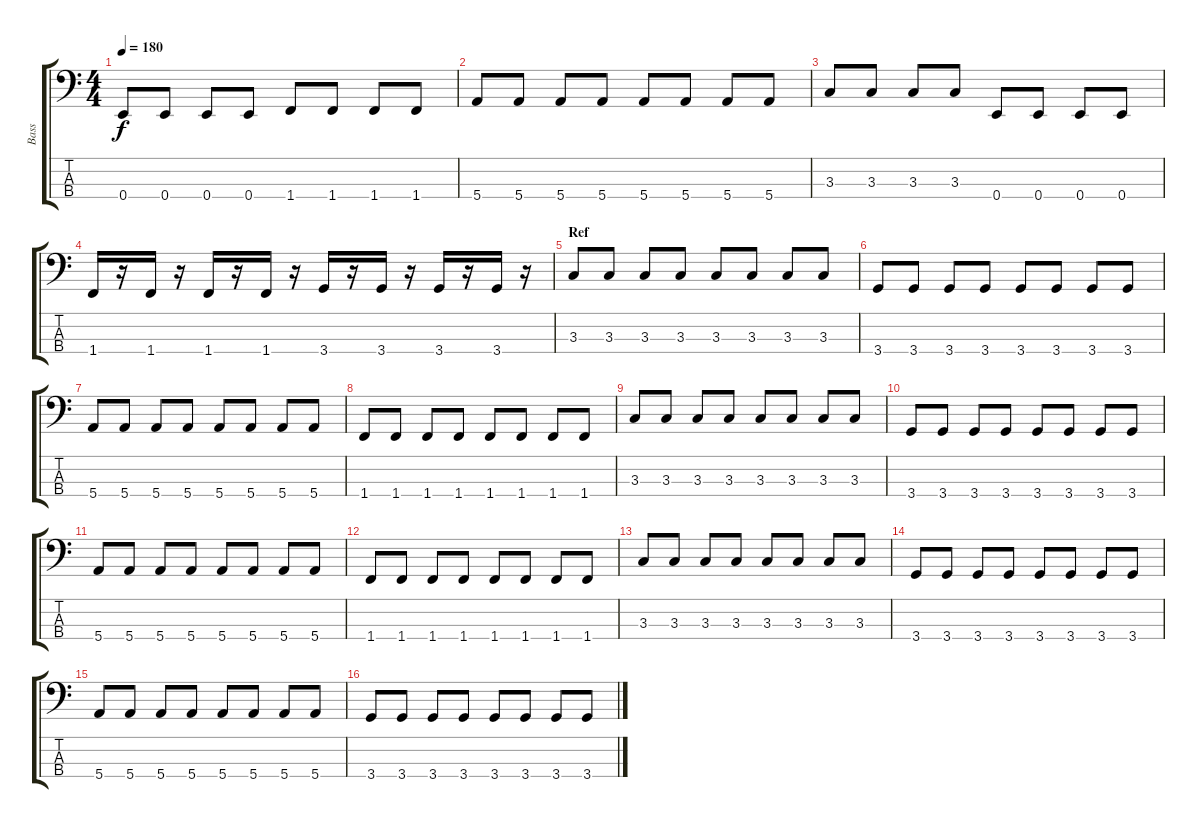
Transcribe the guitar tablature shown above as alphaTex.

\track ("Bass" "Bass") {instrument electricbasspick}
\staff {score tabs}
\tuning (G2 D2 A1 E1) {hide}
\ts (4 4)
\tempo 180
\clef f4
\ks c
0.4.8{dy f} 0.4.8 0.4.8 0.4.8 1.4.8 1.4.8 1.4.8 1.4.8 |
5.4.8 5.4.8 5.4.8 5.4.8 5.4.8 5.4.8 5.4.8 5.4.8 |
3.3.8 3.3.8 3.3.8 3.3.8 0.4.8 0.4.8 0.4.8 0.4.8 |
1.4.16 r.16 1.4.16 r.16 1.4.16 r.16 1.4.16 r.16 3.4.16 r.16 3.4.16 r.16 3.4.16 r.16 3.4.16 r.16 |
\section ("" "Ref")
3.3.8 3.3.8 3.3.8 3.3.8 3.3.8 3.3.8 3.3.8 3.3.8 |
3.4.8 3.4.8 3.4.8 3.4.8 3.4.8 3.4.8 3.4.8 3.4.8 |
5.4.8 5.4.8 5.4.8 5.4.8 5.4.8 5.4.8 5.4.8 5.4.8 |
1.4.8 1.4.8 1.4.8 1.4.8 1.4.8 1.4.8 1.4.8 1.4.8 |
3.3.8 3.3.8 3.3.8 3.3.8 3.3.8 3.3.8 3.3.8 3.3.8 |
3.4.8 3.4.8 3.4.8 3.4.8 3.4.8 3.4.8 3.4.8 3.4.8 |
5.4.8 5.4.8 5.4.8 5.4.8 5.4.8 5.4.8 5.4.8 5.4.8 |
1.4.8 1.4.8 1.4.8 1.4.8 1.4.8 1.4.8 1.4.8 1.4.8 |
3.3.8 3.3.8 3.3.8 3.3.8 3.3.8 3.3.8 3.3.8 3.3.8 |
3.4.8 3.4.8 3.4.8 3.4.8 3.4.8 3.4.8 3.4.8 3.4.8 |
5.4.8 5.4.8 5.4.8 5.4.8 5.4.8 5.4.8 5.4.8 5.4.8 |
3.4.8 3.4.8 3.4.8 3.4.8 3.4.8 3.4.8 3.4.8 3.4.8
